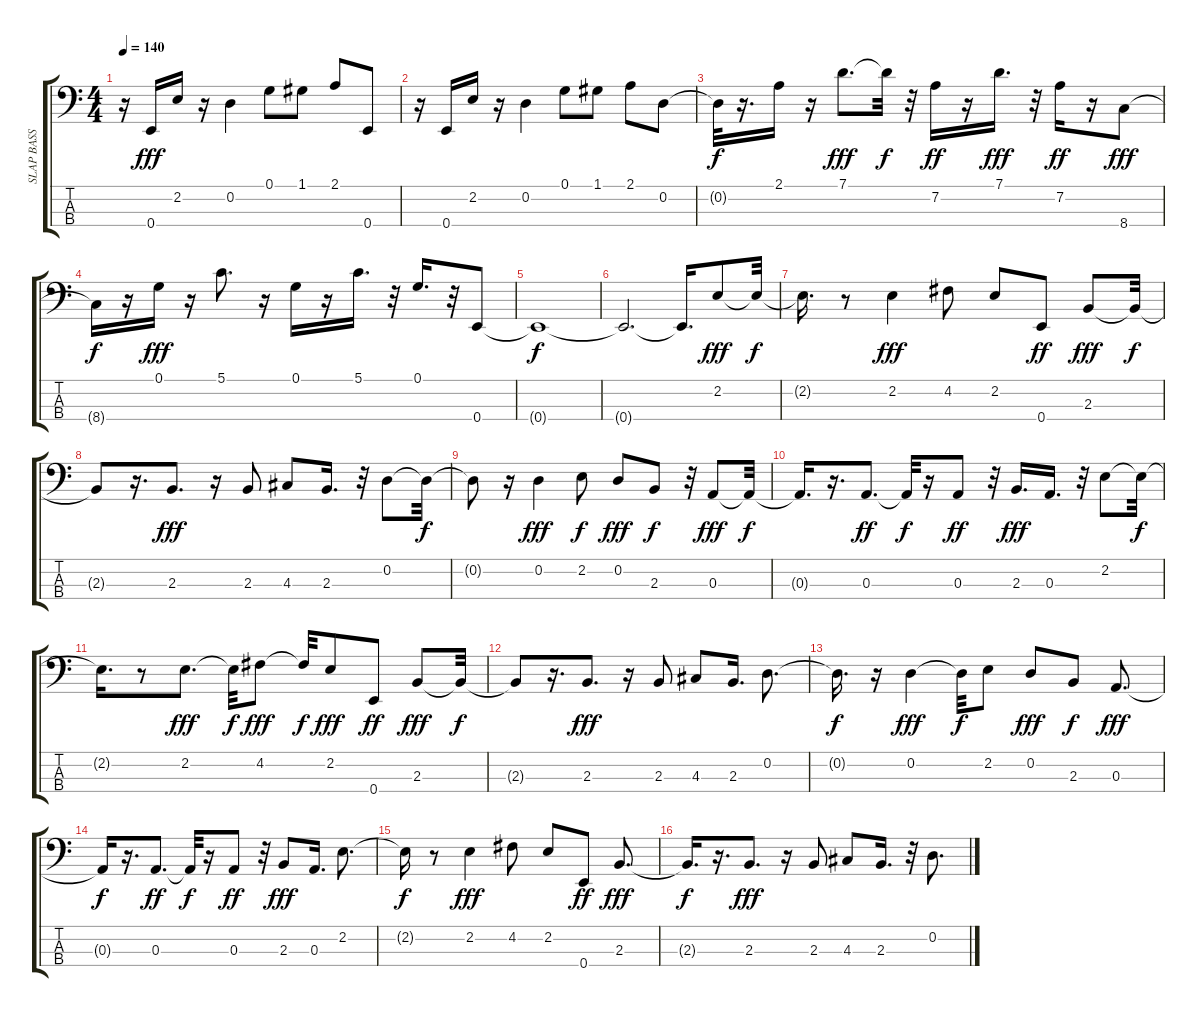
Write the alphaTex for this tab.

\track ("SLAP BASS 2" "SLAP BASS ") {instrument electricbassfinger}
\staff {score tabs}
\tuning (G2 D2 A1 E1) {hide}
\ts (4 4)
\tempo 140
\clef f4
\ks c
r.16{dy fff} 0.4.16 2.2.16 r.16 0.2.4 0.1.8 1.1.8 2.1.8 0.4.8 |
r.16 0.4.16 2.2.16 r.16 0.2.4 0.1.8 1.1.8 2.1.8 0.2.8 |
0.2{t}.32{dy f} r.16{d} 2.1.16 r.16 7.1.8{d dy fff} 7.1{t}.32{dy f} r.32 7.2.16{dy ff} r.16 7.1.16{d dy fff} r.32 7.2.16{dy ff} r.16 8.4.8{dy fff} |
8.4{t}.16{dy f} r.16 0.1.16{dy fff} r.16 5.1.8{d} r.16 0.1.16 r.16 5.1.16{d} r.32 0.1.16{d} r.32 0.4.8 |
0.4{t}.1{dy f} |
0.4{t}.2{d} 0.4{t}.16{d} 2.2.8{dy fff} 2.2{t}.32{dy f} |
2.2{t}.16{d} r.8 2.2.4{dy fff} 4.2.8 2.2.8 0.4.8{dy ff} 2.3.8{dy fff} 2.3{t}.32{dy f} |
2.3{t}.8 r.16{d} 2.3.8{d dy fff} r.16 2.3.8 4.3.8 2.3.16{d} r.32 0.2.8 0.2{t}.32{dy f} |
0.2{t}.8 r.16 0.2.4{dy fff} 2.2.8{dy f} 0.2.8{dy fff} 2.3.8{dy f} r.32 0.3.8{dy fff} 0.3{t}.32{dy f} |
0.3{t}.16{d} r.16{d} 0.3.8{d dy ff} 0.3{t}.32{dy f} r.16 0.3.8{dy ff} r.32 2.3.16{d dy fff} 0.3.16{d} r.32 2.2.8 2.2{t}.32{dy f} |
2.2{t}.16{d} r.8 2.2.8{d dy fff} 2.2{t}.32{dy f} 4.2.8{dy fff} 4.2{t}.32{dy f} 2.2.8{dy fff} 0.4.8{dy ff} 2.3.8{dy fff} 2.3{t}.32{dy f} |
2.3{t}.8 r.16{d} 2.3.8{d dy fff} r.16 2.3.8 4.3.8 2.3.16{d} 0.2.8{d} |
0.2{t}.16{d dy f} r.16 0.2.4{dy fff} 0.2{t}.32{dy f} 2.2.8 0.2.8{dy fff} 2.3.8{dy f} 0.3.8{d dy fff} |
0.3{t}.16{dy f} r.16{d} 0.3.8{d dy ff} 0.3{t}.32{dy f} r.16 0.3.8{dy ff} r.32 2.3.8{dy fff} 0.3.16{d} 2.2.8{d} |
2.2{t}.16{dy f} r.8 2.2.4{dy fff} 4.2.8 2.2.8 0.4.8{dy ff} 2.3.8{d dy fff} |
2.3{t}.16{d dy f} r.16{d} 2.3.8{d dy fff} r.16 2.3.8 4.3.8 2.3.16{d} r.32 0.2.8{d}
